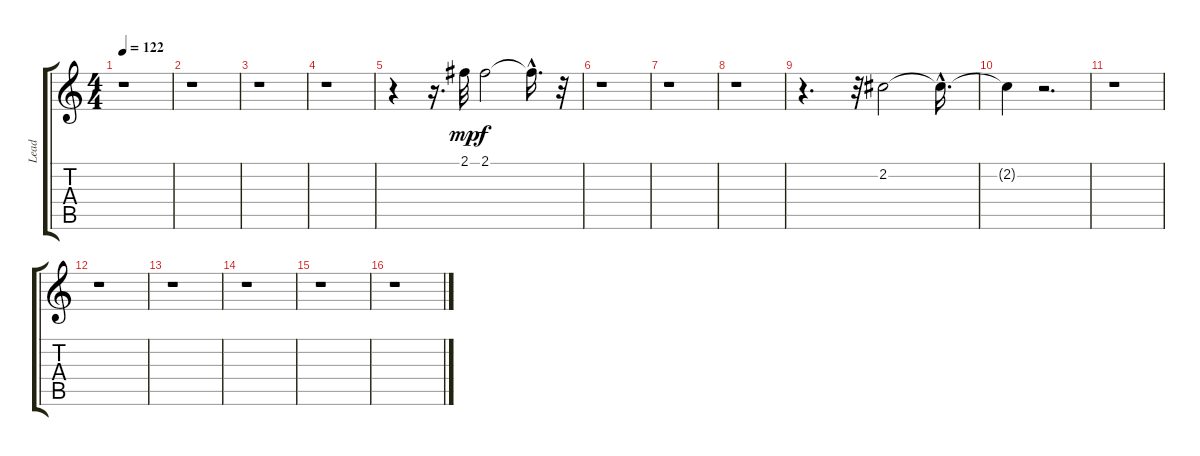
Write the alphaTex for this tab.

\track ("Lead" "Lead") {instrument overdrivenguitar}
\staff {score tabs}
\tuning (E4 B3 G3 D3 A2 E2) {hide}
\ts (4 4)
\tempo 122
\clef g2
\ks c
r.1{dy f} |
r.1 |
r.1 |
r.1 |
r.4 r.16{d} 2.1.32{dy mp} 2.1.2{dy f} 2.1{hac t}.16{d} r.32 |
r.1 |
r.1 |
r.1 |
r.4{d} r.32 2.2.2 2.2{hac t}.16{d} |
2.2{t}.4 r.2{d} |
r.1 |
r.1 |
r.1 |
r.1 |
r.1 |
r.1
